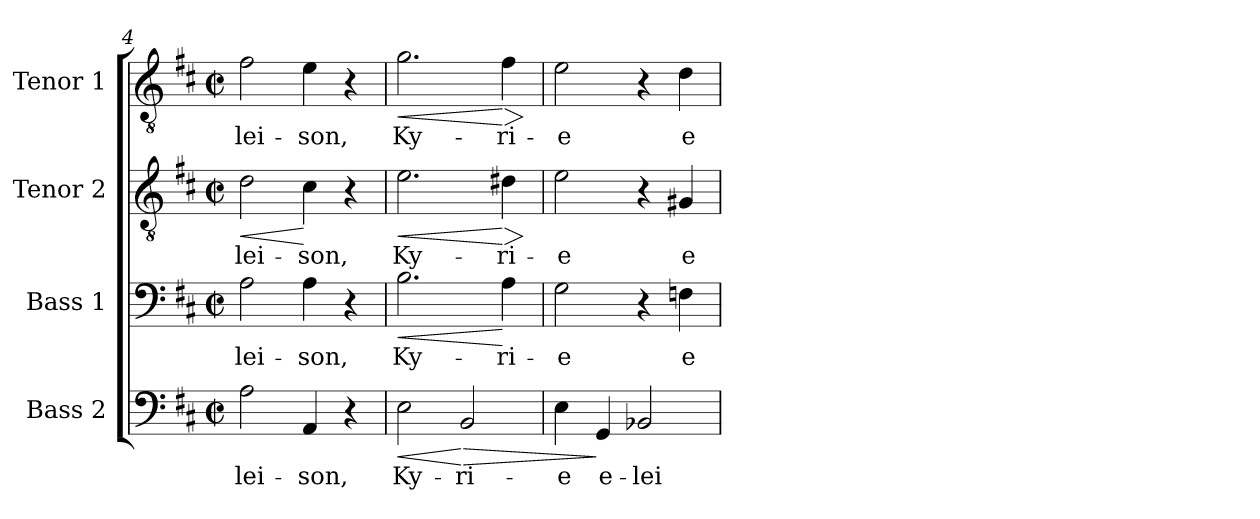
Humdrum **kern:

**kern	**text	**dynam	**kern	**text	**dynam	**kern	**text	**dynam	**kern	**text	**dynam
*part4	*part4	*part4	*part3	*part3	*part3	*part2	*part2	*part2	*part1	*part1	*part1
*staff4	*staff4	*staff4	*staff3	*staff3	*staff3	*staff2	*staff2	*staff2	*staff1	*staff1	*staff1
*I"Bass 2	*	*	*I"Bass 1	*	*	*I"Tenor 2	*	*	*I"Tenor 1	*	*
*I'B. 2	*	*	*I'B. 1	*	*	*I'T. 2	*	*	*I'T. 1	*	*
*clefF4	*	*	*clefF4	*	*	*clefGv2	*	*	*clefGv2	*	*
*k[f#c#]	*	*	*k[f#c#]	*	*	*k[f#c#]	*	*	*k[f#c#]	*	*
*D:	*	*	*D:	*	*	*D:	*	*	*D:	*	*
*M2/2	*	*	*M2/2	*	*	*M2/2	*	*	*M2/2	*	*
*met(c|)	*	*	*met(c|)	*	*	*met(c|)	*	*	*met(c|)	*	*
=4	=4	=4	=4	=4	=4	=4	=4	=4	=4	=4	=4
!	!LO:LY:b	!	!	!LO:LY:b	!	!	!LO:LY:b	!LO:HP:b	!	!LO:LY:b	!
2A\	-lei-	.	2A\	-lei-	.	2d\	-lei-	<	2f#\	-lei-	.
!	!LO:LY:b	!	!	!LO:LY:b	!	!	!LO:LY:b	!	!	!LO:LY:b	!
4AA/	-son,	.	4A\	-son,	.	4c#\	-son,	[	4e\	-son,	.
4r	.	.	4r	.	.	4r	.	.	4r	.	.
=5	=5	=5	=5	=5	=5	=5	=5	=5	=5	=5	=5
!	!LO:LY:b	!LO:HP:b	!	!LO:LY:b	!LO:HP:b	!	!	!	!	!	!
!	!	!	!	!	!LO:HP:n=1:b	!	!LO:LY:b	!LO:HP:b	!	!LO:LY:b	!LO:HP:b
2E\	Ky-	<	2.B\	Ky-	< >	2.e\	Ky-	<	2.g\	Ky-	<
!	!LO:LY:b	!LO:HP:n=1:b	!	!	!	!	!	!	!	!	!
2BB/	-ri-	[ >	.	.	.	.	.	.	.	.	.
!	!	!	!	!LO:LY:b	!	!	!LO:LY:b	!LO:HP:n=1:b	!	!LO:LY:b	!LO:HP:n=1:b
.	.	.	4A\	-ri-	[	4d#X\	-ri-	[ >	4f#\	-ri-	[ >
.	.	.	.	.	]	.	.	]	.	.	]
!!LO:LB:g=z
=6	=6	=6	=6	=6	=6	=6	=6	=6	=6	=6	=6
!	!LO:LY:b	!	!	!LO:LY:b	!	!	!LO:LY:b	!	!	!LO:LY:b	!
4E\	-e	.	2G\	-e	.	2e\	-e	.	2e\	-e	.
!	!LO:LY:b	!	!	!	!	!	!	!	!	!	!
4GG/	e-	]	.	.	.	.	.	.	.	.	.
!	!LO:LY:b	!	!	!	!	!	!	!	!	!	!
2BB-X/	-lei-	.	4r	.	.	4r	.	.	4r	.	.
!	!	!	!	!LO:LY:b	!	!	!LO:LY:b	!	!	!LO:LY:b	!
.	.	.	4Fn\	e-	.	4G#X/	e-	.	4d\	e-	.
=	=	=	=	=	=	=	=	=	=	=	=
*-	*-	*-	*-	*-	*-	*-	*-	*-	*-	*-	*-
